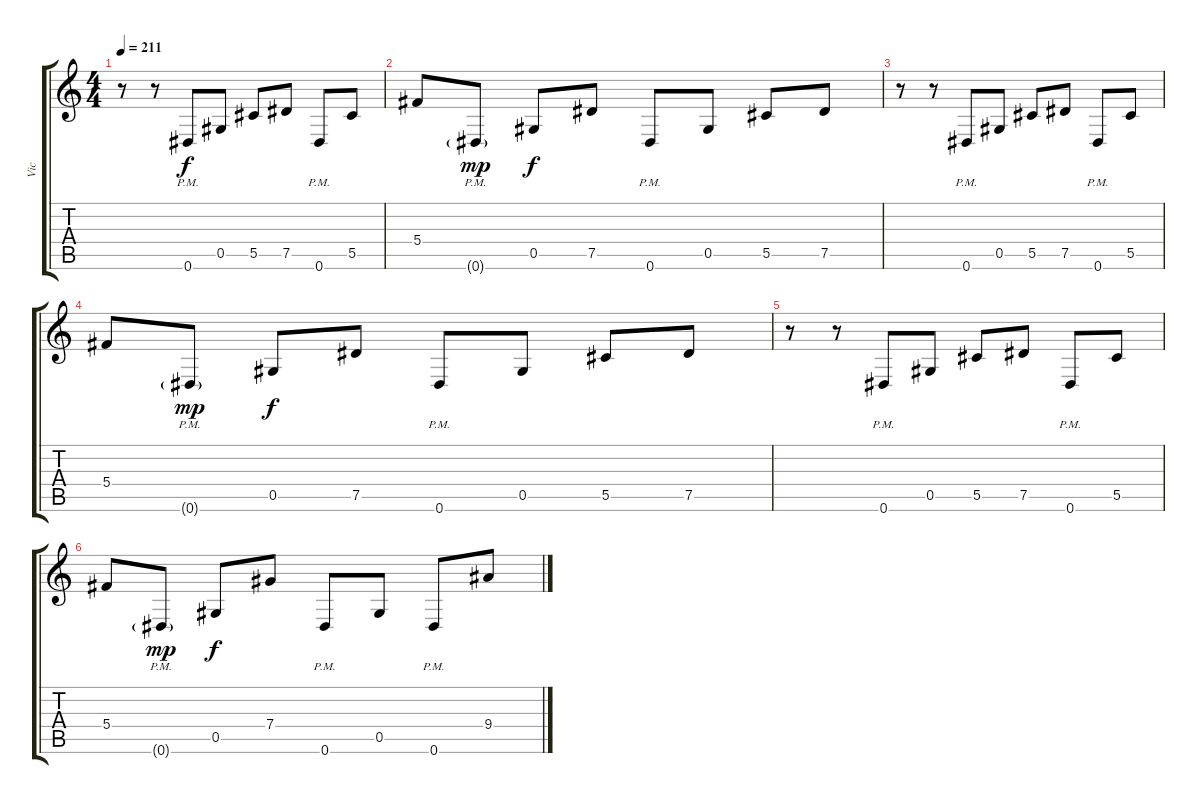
\track ("Vic " "Vic ") {instrument distortionguitar}
\staff {score tabs}
\tuning (Eb4 Bb3 Gb3 Db3 Ab2 Eb2) {hide}
\ts (4 4)
\tempo 211
\clef g2
\ks c
r.8{dy f} r.8 0.6{pm}.8 0.5.8 5.5.8 7.5.8 0.6{pm}.8 5.5.8 |
5.4.8 0.6{g pm}.8{dy mp} 0.5.8{dy f} 7.5.8 0.6{pm}.8 0.5.8 5.5.8 7.5.8 |
r.8 r.8 0.6{pm}.8 0.5.8 5.5.8 7.5.8 0.6{pm}.8 5.5.8 |
5.4.8 0.6{g pm}.8{dy mp} 0.5.8{dy f} 7.5.8 0.6{pm}.8 0.5.8 5.5.8 7.5.8 |
r.8 r.8 0.6{pm}.8 0.5.8 5.5.8 7.5.8 0.6{pm}.8 5.5.8 |
5.4.8 0.6{g pm}.8{dy mp} 0.5.8{dy f} 7.4.8 0.6{pm}.8 0.5.8 0.6{pm}.8 9.4.8
